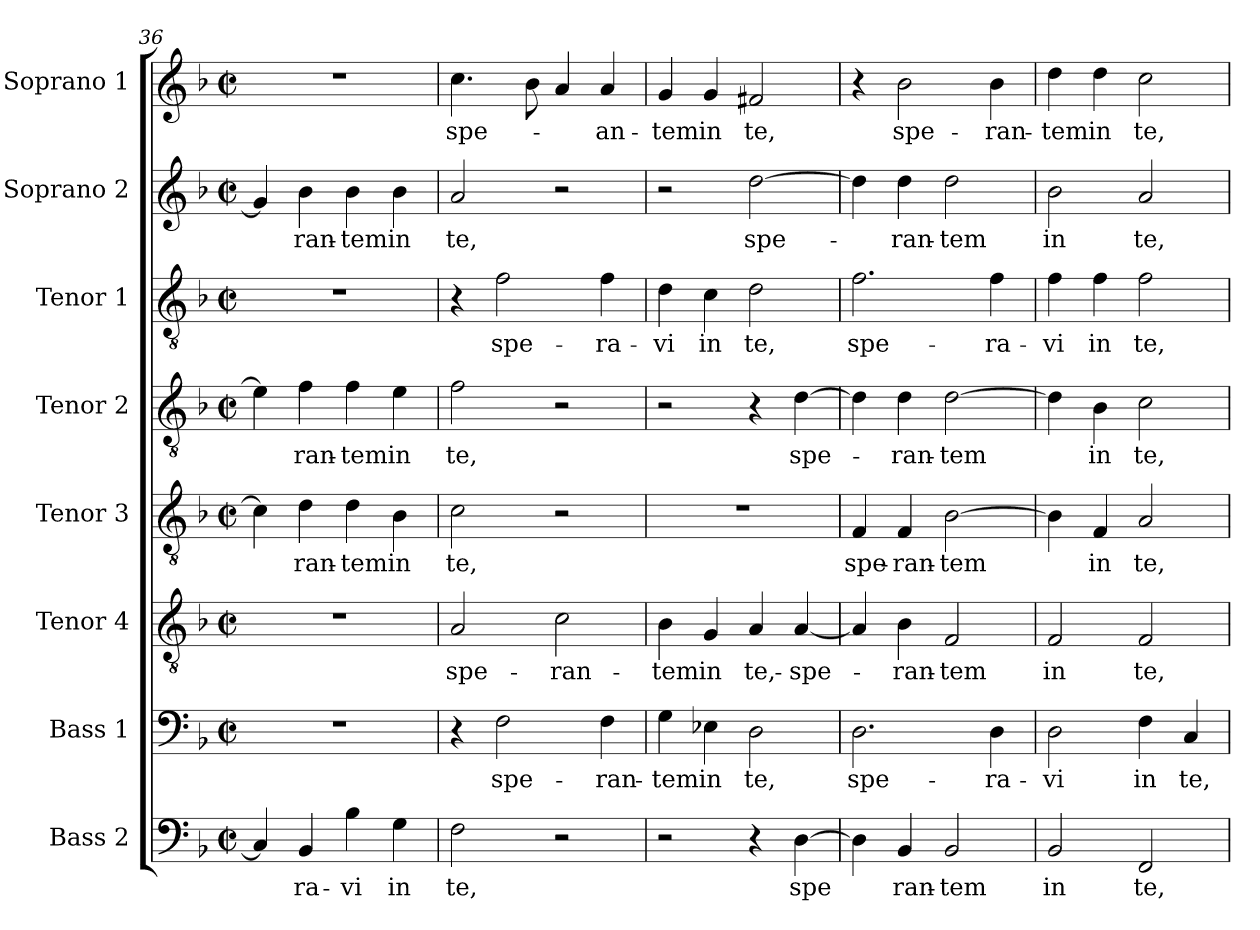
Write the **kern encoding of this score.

**kern	**text	**kern	**text	**kern	**text	**kern	**text	**kern	**text	**kern	**text	**kern	**text	**kern	**text
*part8	*part8	*part7	*part7	*part6	*part6	*part5	*part5	*part4	*part4	*part3	*part3	*part2	*part2	*part1	*part1
*staff8	*staff8	*staff7	*staff7	*staff6	*staff6	*staff5	*staff5	*staff4	*staff4	*staff3	*staff3	*staff2	*staff2	*staff1	*staff1
*I"Bass 2	*	*I"Bass 1	*	*I"Tenor 4	*	*I"Tenor 3	*	*I"Tenor 2	*	*I"Tenor 1	*	*I"Soprano 2	*	*I"Soprano 1	*
*I'B 2	*	*I'B 1	*	*I'T 4	*	*I'T 3	*	*I'T 2	*	*I'T 1	*	*I'S 2	*	*I'S 1	*
!!LO:LB:g=z
*clefF4	*	*clefF4	*	*clefGv2	*	*clefGv2	*	*clefGv2	*	*clefGv2	*	*clefG2	*	*clefG2	*
*k[b-]	*	*k[b-]	*	*k[b-]	*	*k[b-]	*	*k[b-]	*	*k[b-]	*	*k[b-]	*	*k[b-]	*
*F:	*	*F:	*	*F:	*	*F:	*	*F:	*	*F:	*	*F:	*	*F:	*
*M2/2	*	*M2/2	*	*M2/2	*	*M2/2	*	*M2/2	*	*M2/2	*	*M2/2	*	*M2/2	*
*met(c|)	*	*met(c|)	*	*met(c|)	*	*met(c|)	*	*met(c|)	*	*met(c|)	*	*met(c|)	*	*met(c|)	*
=36	=36	=36	=36	=36	=36	=36	=36	=36	=36	=36	=36	=36	=36	=36	=36
4C/]	.	1r	.	1r	.	4c\]	.	4e\]	.	1r	.	4g/]	.	1r	.
4BB-/	-ra-	.	.	.	.	4d\	-ran-	4f\	-ran-	.	.	4b-\	-ran-	.	.
4B-\	-vi	.	.	.	.	4d\	-tem	4f\	-tem	.	.	4b-\	-tem	.	.
4G\	in	.	.	.	.	4B-\	in	4e\	in	.	.	4b-\	in	.	.
=37	=37	=37	=37	=37	=37	=37	=37	=37	=37	=37	=37	=37	=37	=37	=37
2F\	te,	4r	.	2A/	spe-	2c\	te,	2f\	te,	4r	.	2a/	te,	4.cc\	spe-
.	.	2F\	spe-	.	.	.	.	.	.	2f\	spe-	.	.	.	.
.	.	.	.	.	.	.	.	.	.	.	.	.	.	8b-\	.
2r	.	.	.	2c\	-ran-	2r	.	2r	.	.	.	2r	.	4a/	.
.	.	4F\	-ran-	.	.	.	.	.	.	4f\	-ra-	.	.	4a/	-an-
=38	=38	=38	=38	=38	=38	=38	=38	=38	=38	=38	=38	=38	=38	=38	=38
2r	.	4G\	-tem	4B-\	-tem	1r	.	2r	.	4d\	-vi	2r	.	4g/	-tem
.	.	4E-X\	in	4G/	in	.	.	.	.	4c\	in	.	.	4g/	in
4r	.	2D\	te,	4A/	te,-	.	.	4r	.	2d\	te,	[2dd\	spe-	2f#X/	te,
[4D\	spe	.	.	[4A/	-spe-	.	.	[4d\	spe-	.	.	.	.	.	.
=39	=39	=39	=39	=39	=39	=39	=39	=39	=39	=39	=39	=39	=39	=39	=39
4D\]	.	2.D\	spe-	4A/]	.	4F/	spe-	4d\]	.	2.f\	spe-	4dd\]	.	4r	.
4BB-/	ran-	.	.	4B-\	-ran-	4F/	-ran-	4d\	-ran-	.	.	4dd\	-ran-	2b-\	spe-
2BB-/	-tem	.	.	2F/	-tem	[2B-\	-tem	[2d\	-tem	.	.	2dd\	-tem	.	.
.	.	4D\	-ra-	.	.	.	.	.	.	4f\	-ra-	.	.	4b-\	-ran-
=40	=40	=40	=40	=40	=40	=40	=40	=40	=40	=40	=40	=40	=40	=40	=40
2BB-/	in	2D\	-vi	2F/	in	4B-\]	.	4d\]	.	4f\	-vi	2b-\	in	4dd\	-tem
.	.	.	.	.	.	4F/	in	4B-\	in	4f\	in	.	.	4dd\	in
2FF/	te,	4F\	in	2F/	te,	2A/	te,	2c\	te,	2f\	te,	2a/	te,	2cc\	te,
.	.	4C/	te,	.	.	.	.	.	.	.	.	.	.	.	.
=	=	=	=	=	=	=	=	=	=	=	=	=	=	=	=
*-	*-	*-	*-	*-	*-	*-	*-	*-	*-	*-	*-	*-	*-	*-	*-
